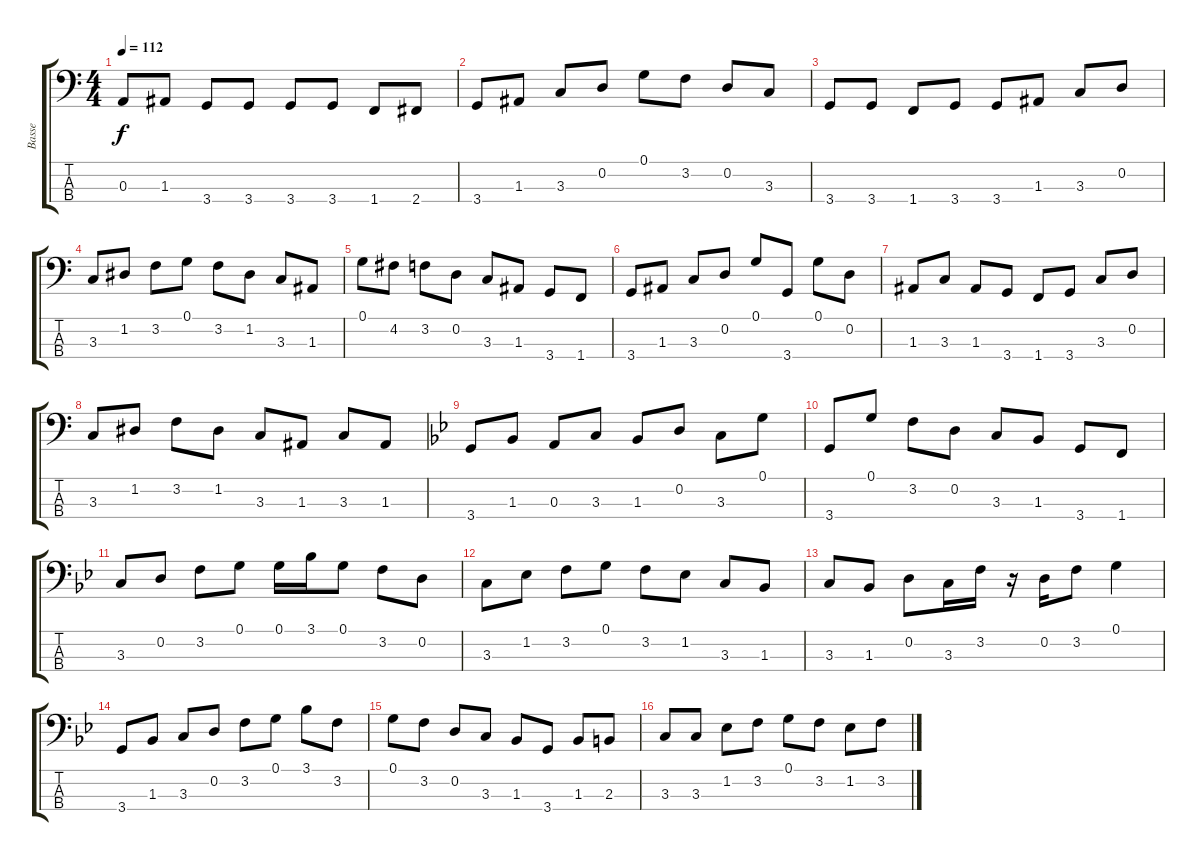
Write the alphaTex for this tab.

\track ("Basse" "Basse") {instrument electricbasspick}
\staff {score tabs}
\tuning (G2 D2 A1 E1) {hide}
\ts (4 4)
\tempo 112
\clef f4
\ks c
0.3.8{dy f instrument electricbasspick} 1.3.8 3.4.8 3.4.8 3.4.8 3.4.8 1.4.8 2.4.8 |
3.4.8 1.3.8 3.3.8 0.2.8 0.1.8 3.2.8 0.2.8 3.3.8 |
3.4.8 3.4.8 1.4.8 3.4.8 3.4.8 1.3.8 3.3.8 0.2.8 |
3.3.8 1.2.8 3.2.8 0.1.8 3.2.8 1.2.8 3.3.8 1.3.8 |
0.1.8 4.2.8 3.2.8 0.2.8 3.3.8 1.3.8 3.4.8 1.4.8 |
3.4.8 1.3.8 3.3.8 0.2.8 0.1.8 3.4.8 0.1.8 0.2.8 |
1.3.8 3.3.8 1.3.8 3.4.8 1.4.8 3.4.8 3.3.8 0.2.8 |
3.3.8 1.2.8 3.2.8 1.2.8 3.3.8 1.3.8 3.3.8 1.3.8 |
\ks bb
3.4.8 1.3.8 0.3.8 3.3.8 1.3.8 0.2.8 3.3.8 0.1.8 |
3.4.8 0.1.8 3.2.8 0.2.8 3.3.8 1.3.8 3.4.8 1.4.8 |
3.3.8 0.2.8 3.2.8 0.1.8 0.1.16 3.1.16 0.1.8 3.2.8 0.2.8 |
3.3.8 1.2.8 3.2.8 0.1.8 3.2.8 1.2.8 3.3.8 1.3.8 |
3.3.8 1.3.8 0.2.8 3.3.16 3.2.16 r.16 0.2.16 3.2.8 0.1.4 |
3.4.8 1.3.8 3.3.8 0.2.8 3.2.8 0.1.8 3.1.8 3.2.8 |
0.1.8 3.2.8 0.2.8 3.3.8 1.3.8 3.4.8 1.3.8 2.3.8 |
3.3.8 3.3.8 1.2.8 3.2.8 0.1.8 3.2.8 1.2.8 3.2.8
